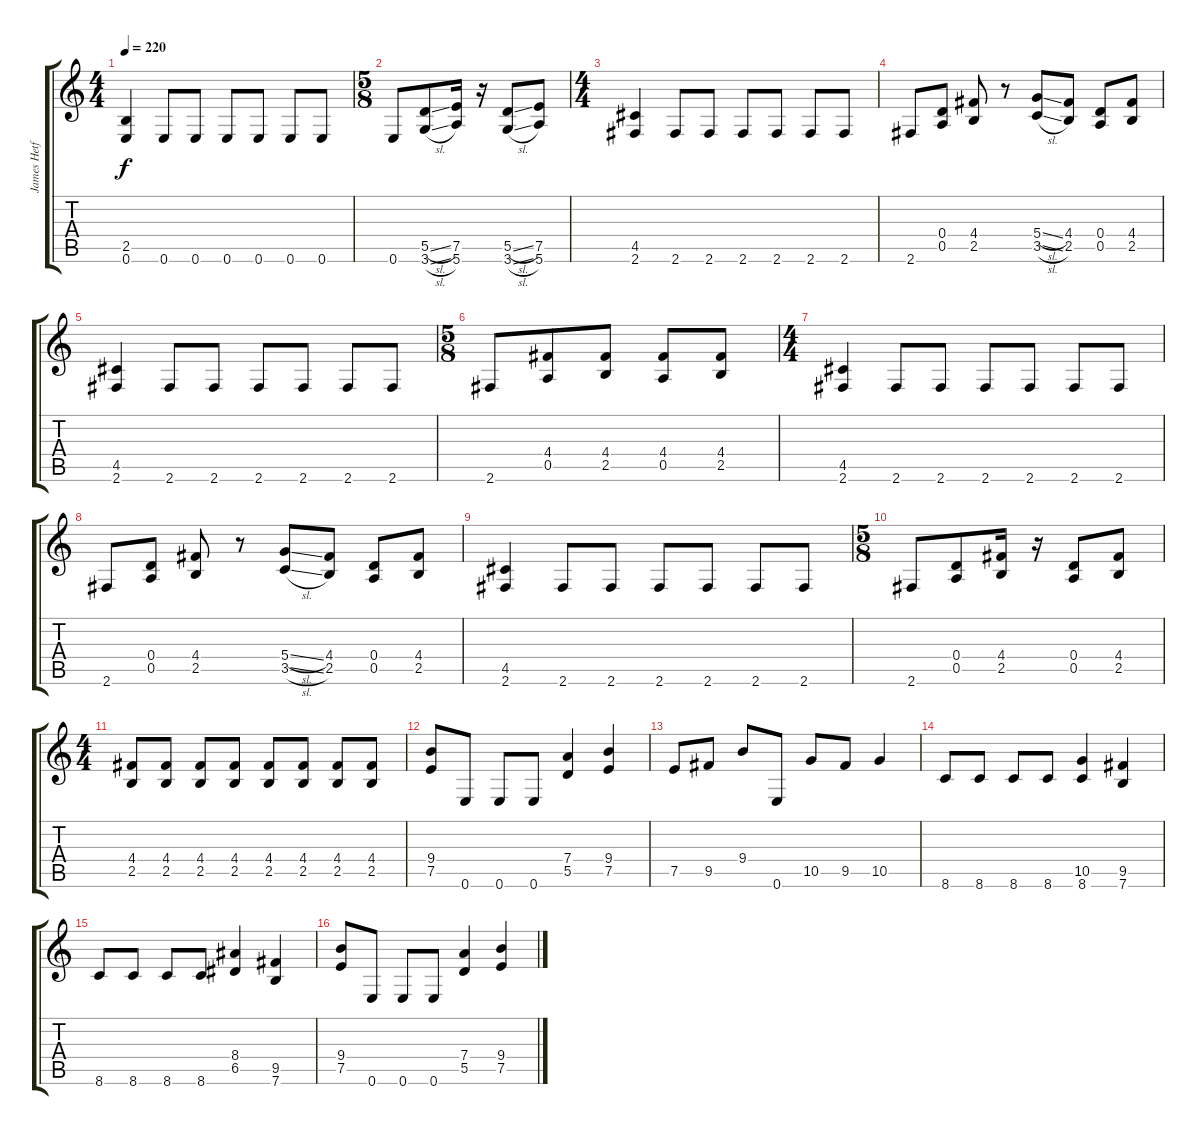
\track ("James Hetfield (Rithm & Lead Guitars)" "James Hetf") {instrument distortionguitar}
\staff {score tabs}
\tuning (E4 B3 G3 D3 A2 E2) {hide}
\ts (4 4)
\tempo 220
\clef g2
\ks c
(2.5 0.6).4{dy f} 0.6.8 0.6.8 0.6.8 0.6.8 0.6.8 0.6.8 |
\ts (5 8)
0.6.8 (5.5{sl} 3.6{sl}).8 (7.5 5.6).16 r.16 (5.5{sl} 3.6{sl}).8 (7.5 5.6).8 |
\ts (4 4)
(4.5 2.6).4 2.6.8 2.6.8 2.6.8 2.6.8 2.6.8 2.6.8 |
2.6.8 (0.4 0.5).8 (4.4 2.5).8 r.8 (5.4{sl} 3.5{sl}).8 (4.4 2.5).8 (0.4 0.5).8 (4.4 2.5).8 |
(4.5 2.6).4 2.6.8 2.6.8 2.6.8 2.6.8 2.6.8 2.6.8 |
\ts (5 8)
2.6.8 (4.4 0.5).8 (4.4 2.5).8 (4.4 0.5).8 (4.4 2.5).8 |
\ts (4 4)
(4.5 2.6).4 2.6.8 2.6.8 2.6.8 2.6.8 2.6.8 2.6.8 |
2.6.8 (0.4 0.5).8 (4.4 2.5).8 r.8 (5.4{sl} 3.5{sl}).8 (4.4 2.5).8 (0.4 0.5).8 (4.4 2.5).8 |
(4.5 2.6).4 2.6.8 2.6.8 2.6.8 2.6.8 2.6.8 2.6.8 |
\ts (5 8)
2.6.8 (0.4 0.5).8 (4.4 2.5).16 r.16 (0.4 0.5).8 (4.4 2.5).8 |
\ts (4 4)
(4.4 2.5).8 (4.4 2.5).8 (4.4 2.5).8 (4.4 2.5).8 (4.4 2.5).8 (4.4 2.5).8 (4.4 2.5).8 (4.4 2.5).8 |
(9.4 7.5).8 0.6.8 0.6.8 0.6.8 (7.4 5.5).4 (9.4 7.5).4 |
7.5.8 9.5.8 9.4.8 0.6.8 10.5.8 9.5.8 10.5.4 |
8.6.8 8.6.8 8.6.8 8.6.8 (10.5 8.6).4 (9.5 7.6).4 |
8.6.8 8.6.8 8.6.8 8.6.8 (8.4 6.5).4 (9.5 7.6).4 |
(9.4 7.5).8 0.6.8 0.6.8 0.6.8 (7.4 5.5).4 (9.4 7.5).4
